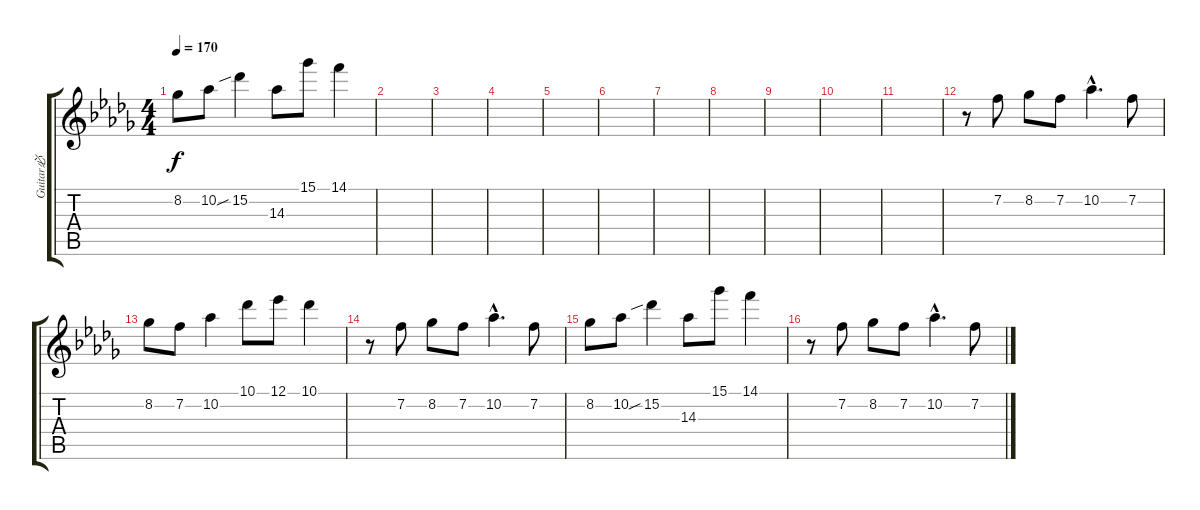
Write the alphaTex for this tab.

\track ("Guitar必" "Guitar必") {instrument distortionguitar}
\staff {score tabs}
\tuning (Eb4 Bb3 Gb3 Db3 Ab2 Eb2) {hide}
\ts (4 4)
\tempo 170
\clef g2
\ks db
8.2.8{dy f} 10.2.8 15.2{sib}.4 14.3.8 15.1.8 14.1.4 |
|
|
|
|
|
|
|
|
|
|
r.8 7.2.8 8.2.8 7.2.8 10.2{hac}.4{d} 7.2.8 |
8.2.8 7.2.8 10.2.4 10.1.8 12.1.8 10.1.4 |
r.8 7.2.8 8.2.8 7.2.8 10.2{hac}.4{d} 7.2.8 |
8.2.8 10.2.8 15.2{sib}.4 14.3.8 15.1.8 14.1.4 |
r.8 7.2.8 8.2.8 7.2.8 10.2{hac}.4{d} 7.2.8
